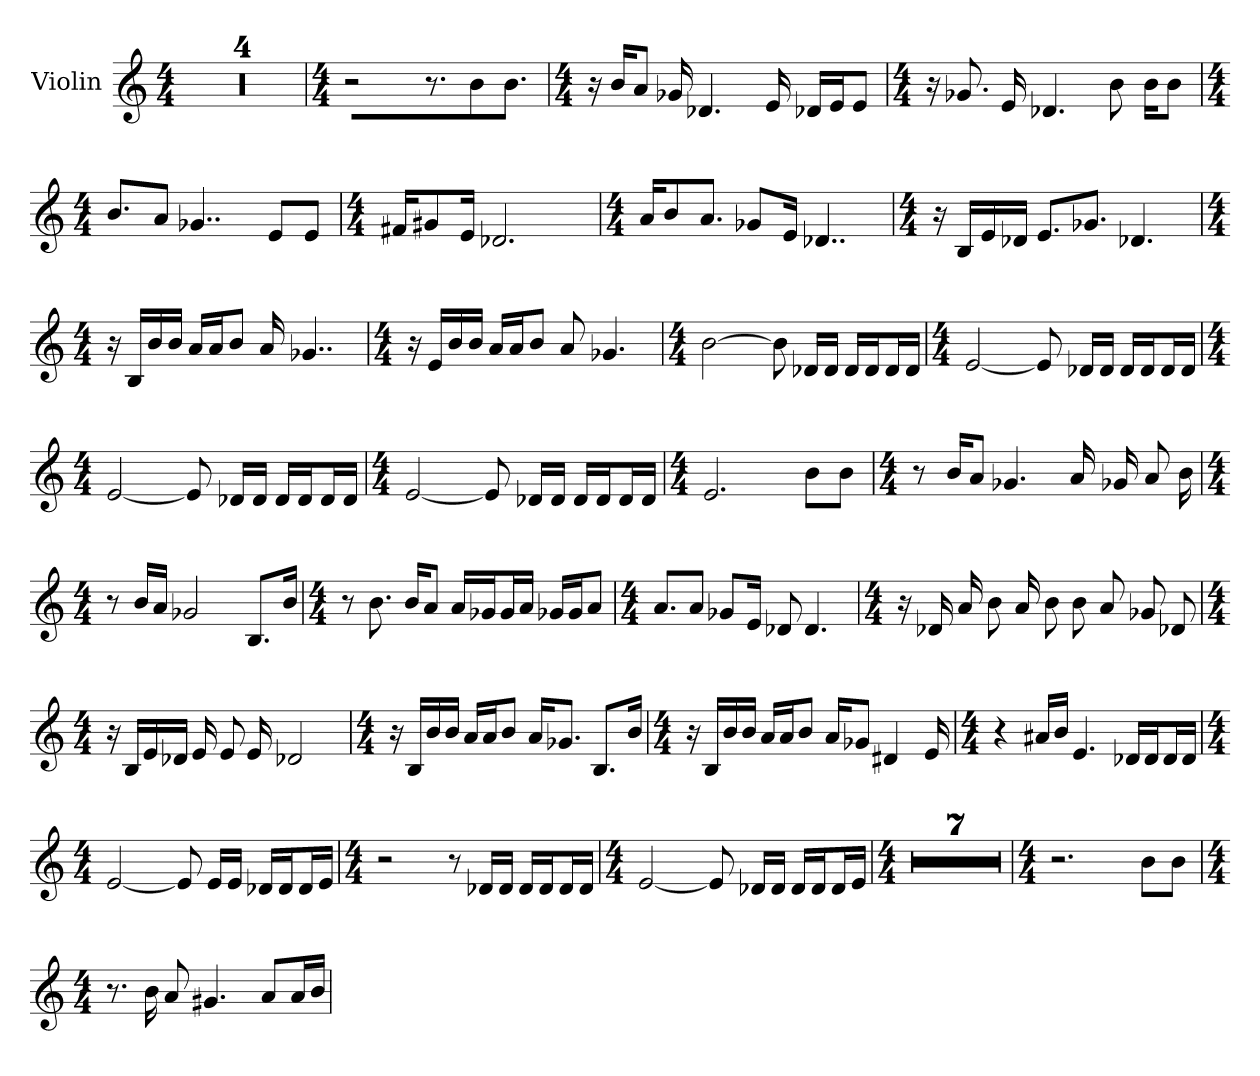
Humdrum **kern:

**kern
*part1
*staff1
*I"Violin
*I'Vln
*M4/4
=
1r
=
*M4/4
1r
=
*M4/4
1r
=
*M4/4
1r
=
*M4/4
2r
8.r
8b
8.bJ
=
*M4/4
16r
16bKL
8aJ
16g-X
4.d-X
16e
16d-XLL
16eJ
8eJ
=
*M4/4
16r
8.g-X
16e
4.d-X
8b
16bKL
8bJ
=
*M4/4
8.bL
8aJ
4..g-X
8eL
8eJ
=
*M4/4
16f#XKL
8g#X
16eJk
2.d-X
=
*M4/4
16aKL
8b
8.aJ
8g-XL
16eJk
4..d-X
=
*M4/4
16r
16BLL
16e
16d-XJJ
8.eL
8.g-XJ
4.d-X
=
*M4/4
16r
16BLL
16b
16bJJ
16aLL
16aJ
8bJ
16a
4..g-X
=
*M4/4
16r
16eLL
16b
16bJJ
16aLL
16aJ
8bJ
8a
4.g-X
=
*M4/4
[2b
8b]
16d-XLL
16d-JJ
16d-LL
16d-J
16d-L
16d-JJ
=
*M4/4
[2e
8e]
16d-XLL
16d-JJ
16d-LL
16d-J
16d-L
16d-JJ
=
*M4/4
[2e
8e]
16d-XLL
16d-JJ
16d-LL
16d-J
16d-L
16d-JJ
=
*M4/4
[2e
8e]
16d-XLL
16d-JJ
16d-LL
16d-J
16d-L
16d-JJ
=
*M4/4
2.e
8bL
8bJ
=
*M4/4
8r
16bKL
8aJ
4.g-X
16a
16g-XLL
8a
16bJk
=
*M4/4
8r
16bLL
16aJJ
2g-X
8.BL
16bJk
=
*M4/4
8r
8.b
16bKL
8aJ
16aLL
16g-XJ
16g-L
16aJJ
16g-XLL
16g-J
8aJ
=
*M4/4
8.aL
8aJ
8g-XL
16eJk
8d-X
4.d-
=
*M4/4
16r
16d-XLL
16a
8bJ
16aKL
8bJ
8bL
8aJ
8g-XL
8d-XJ
=
*M4/4
16r
16BLL
16e
16d-XJJ
16eLL
8e
16eJk
2d-X
=
*M4/4
16r
16BLL
16b
16bJJ
16aLL
16aJ
8bJ
16aKL
8.g-XJ
8.BL
16bJk
=
*M4/4
16r
16BLL
16b
16bJJ
16aLL
16aJ
8bJ
16aKL
8g-XJ
4d#X
16e
=
*M4/4
4r
16a#XLL
16bJJ
4.e
16d-XLL
16d-J
16d-L
16d-JJ
=
*M4/4
[2e
8e]
16eLL
16eJJ
16d-XLL
16d-J
16d-L
16eJJ
=
*M4/4
2r
8r
16d-XLL
16d-JJ
16d-LL
16d-J
16d-L
16d-JJ
=
*M4/4
[2e
8e]
16d-XLL
16d-JJ
16d-LL
16d-J
16d-L
16eJJ
=
*M4/4
1r
=
*M4/4
1r
=
*M4/4
1r
=
*M4/4
1r
=
*M4/4
1r
=
*M4/4
1r
=
*M4/4
1r
=
*M4/4
2.r
8bL
8bJ
=
*M4/4
8.r
16b
8a
4.g#X
8aL
16aL
16bJJ
=
*-
